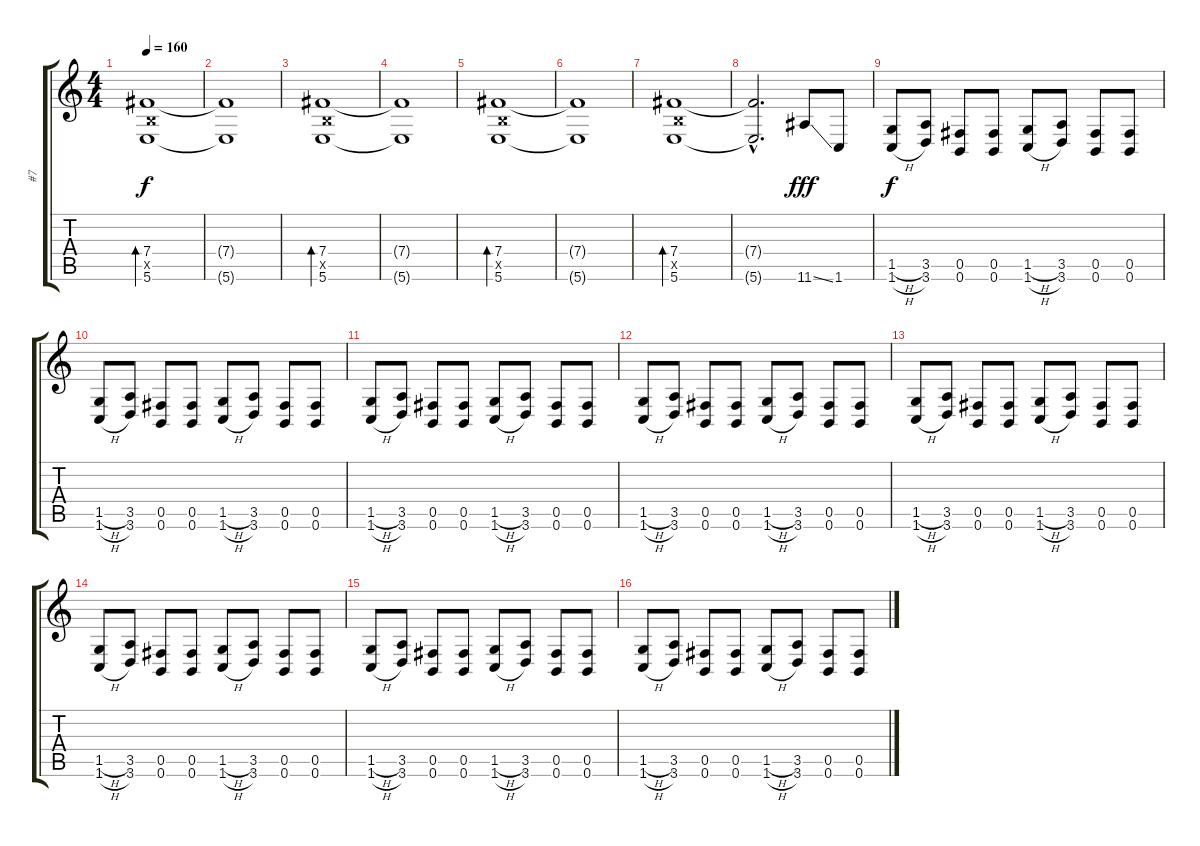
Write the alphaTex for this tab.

\track ("#7" "#7") {instrument distortionguitar}
\staff {score tabs}
\tuning (Db4 Ab3 E3 B2 Gb2 B1) {hide}
\ts (4 4)
\tempo 160
\clef g2
\ks c
(7.4 5.5{x} 5.6).1{bd 60 dy f} |
(7.4{t} 5.6{t}).1 |
(7.4 5.5{x} 5.6).1{bd 60} |
(7.4{t} 5.6{t}).1 |
(7.4 5.5{x} 5.6).1{bd 60} |
(7.4{t} 5.6{t}).1 |
(7.4 5.5{x} 5.6).1{bd 60} |
(7.4{hac t} 5.6{hac t}).2{d} 11.6{ss}.8{dy fff} 1.6.8 |
(1.5{h} 1.6{h}).8{dy f} (3.5 3.6).8 (0.5 0.6).8 (0.5 0.6).8 (1.5{h} 1.6{h}).8 (3.5 3.6).8 (0.5 0.6).8 (0.5 0.6).8 |
(1.5{h} 1.6{h}).8 (3.5 3.6).8 (0.5 0.6).8 (0.5 0.6).8 (1.5{h} 1.6{h}).8 (3.5 3.6).8 (0.5 0.6).8 (0.5 0.6).8 |
(1.5{h} 1.6{h}).8 (3.5 3.6).8 (0.5 0.6).8 (0.5 0.6).8 (1.5{h} 1.6{h}).8 (3.5 3.6).8 (0.5 0.6).8 (0.5 0.6).8 |
(1.5{h} 1.6{h}).8 (3.5 3.6).8 (0.5 0.6).8 (0.5 0.6).8 (1.5{h} 1.6{h}).8 (3.5 3.6).8 (0.5 0.6).8 (0.5 0.6).8 |
(1.5{h} 1.6{h}).8 (3.5 3.6).8 (0.5 0.6).8 (0.5 0.6).8 (1.5{h} 1.6{h}).8 (3.5 3.6).8 (0.5 0.6).8 (0.5 0.6).8 |
(1.5{h} 1.6{h}).8 (3.5 3.6).8 (0.5 0.6).8 (0.5 0.6).8 (1.5{h} 1.6{h}).8 (3.5 3.6).8 (0.5 0.6).8 (0.5 0.6).8 |
(1.5{h} 1.6{h}).8 (3.5 3.6).8 (0.5 0.6).8 (0.5 0.6).8 (1.5{h} 1.6{h}).8 (3.5 3.6).8 (0.5 0.6).8 (0.5 0.6).8 |
(1.5{h} 1.6{h}).8 (3.5 3.6).8 (0.5 0.6).8 (0.5 0.6).8 (1.5{h} 1.6{h}).8 (3.5 3.6).8 (0.5 0.6).8 (0.5 0.6).8
